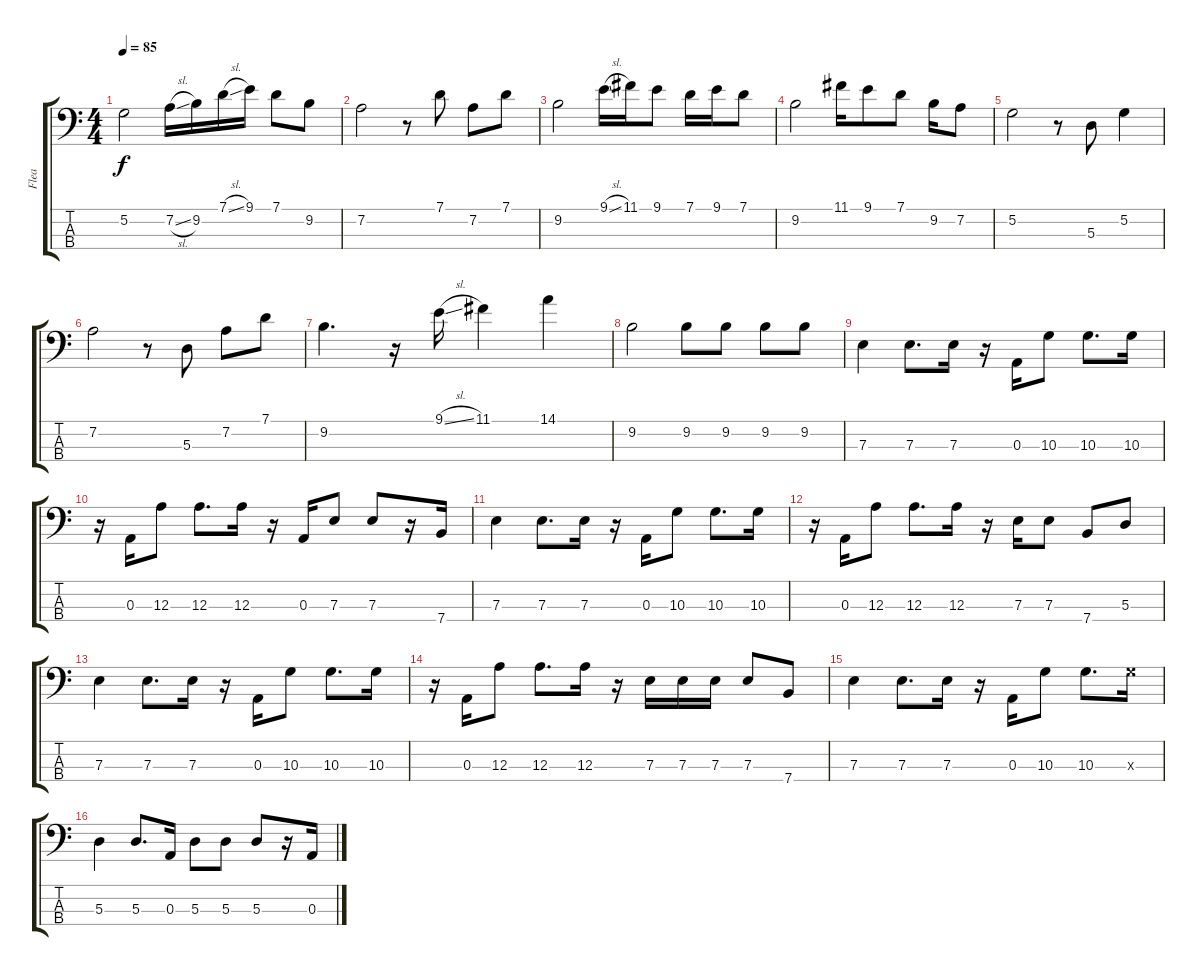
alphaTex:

\track ("Flea" "Flea") {instrument electricbassfinger}
\staff {score tabs}
\tuning (G2 D2 A1 E1) {hide}
\ts (4 4)
\tempo 85
\clef f4
\ks c
5.2.2{dy f} 7.2{sl}.16 9.2.16 7.1{sl}.16 9.1.16 7.1.8 9.2.8 |
7.2.2 r.8 7.1.8 7.2.8 7.1.8 |
9.2.2 9.1{sl}.16 11.1.16 9.1.8 7.1.16 9.1.16 7.1.8 |
9.2.2 11.1.16 9.1.8 7.1.8 9.2.16 7.2.8 |
5.2.2 r.8 5.3.8 5.2.4 |
7.2.2 r.8 5.3.8 7.2.8 7.1.8 |
9.2.4{d} r.16 9.1{sl}.16 11.1.4 14.1.4 |
9.2.2 9.2.8 9.2.8 9.2.8 9.2.8 |
7.3.4 7.3.8{d} 7.3.16 r.16 0.3.16 10.3.8 10.3.8{d} 10.3.16 |
r.16 0.3.16 12.3.8 12.3.8{d} 12.3.16 r.16 0.3.16 7.3.8 7.3.8 r.16 7.4.16 |
7.3.4 7.3.8{d} 7.3.16 r.16 0.3.16 10.3.8 10.3.8{d} 10.3.16 |
r.16 0.3.16 12.3.8 12.3.8{d} 12.3.16 r.16 7.3.16 7.3.8 7.4.8 5.3.8 |
7.3.4 7.3.8{d} 7.3.16 r.16 0.3.16 10.3.8 10.3.8{d} 10.3.16 |
r.16 0.3.16 12.3.8 12.3.8{d} 12.3.16 r.16 7.3.16 7.3.16 7.3.16 7.3.8 7.4.8 |
7.3.4 7.3.8{d} 7.3.16 r.16 0.3.16 10.3.8 10.3.8{d} 10.3{x}.16 |
5.3.4 5.3.8{d} 0.3.16 5.3.8 5.3.8 5.3.8 r.16 0.3.16
